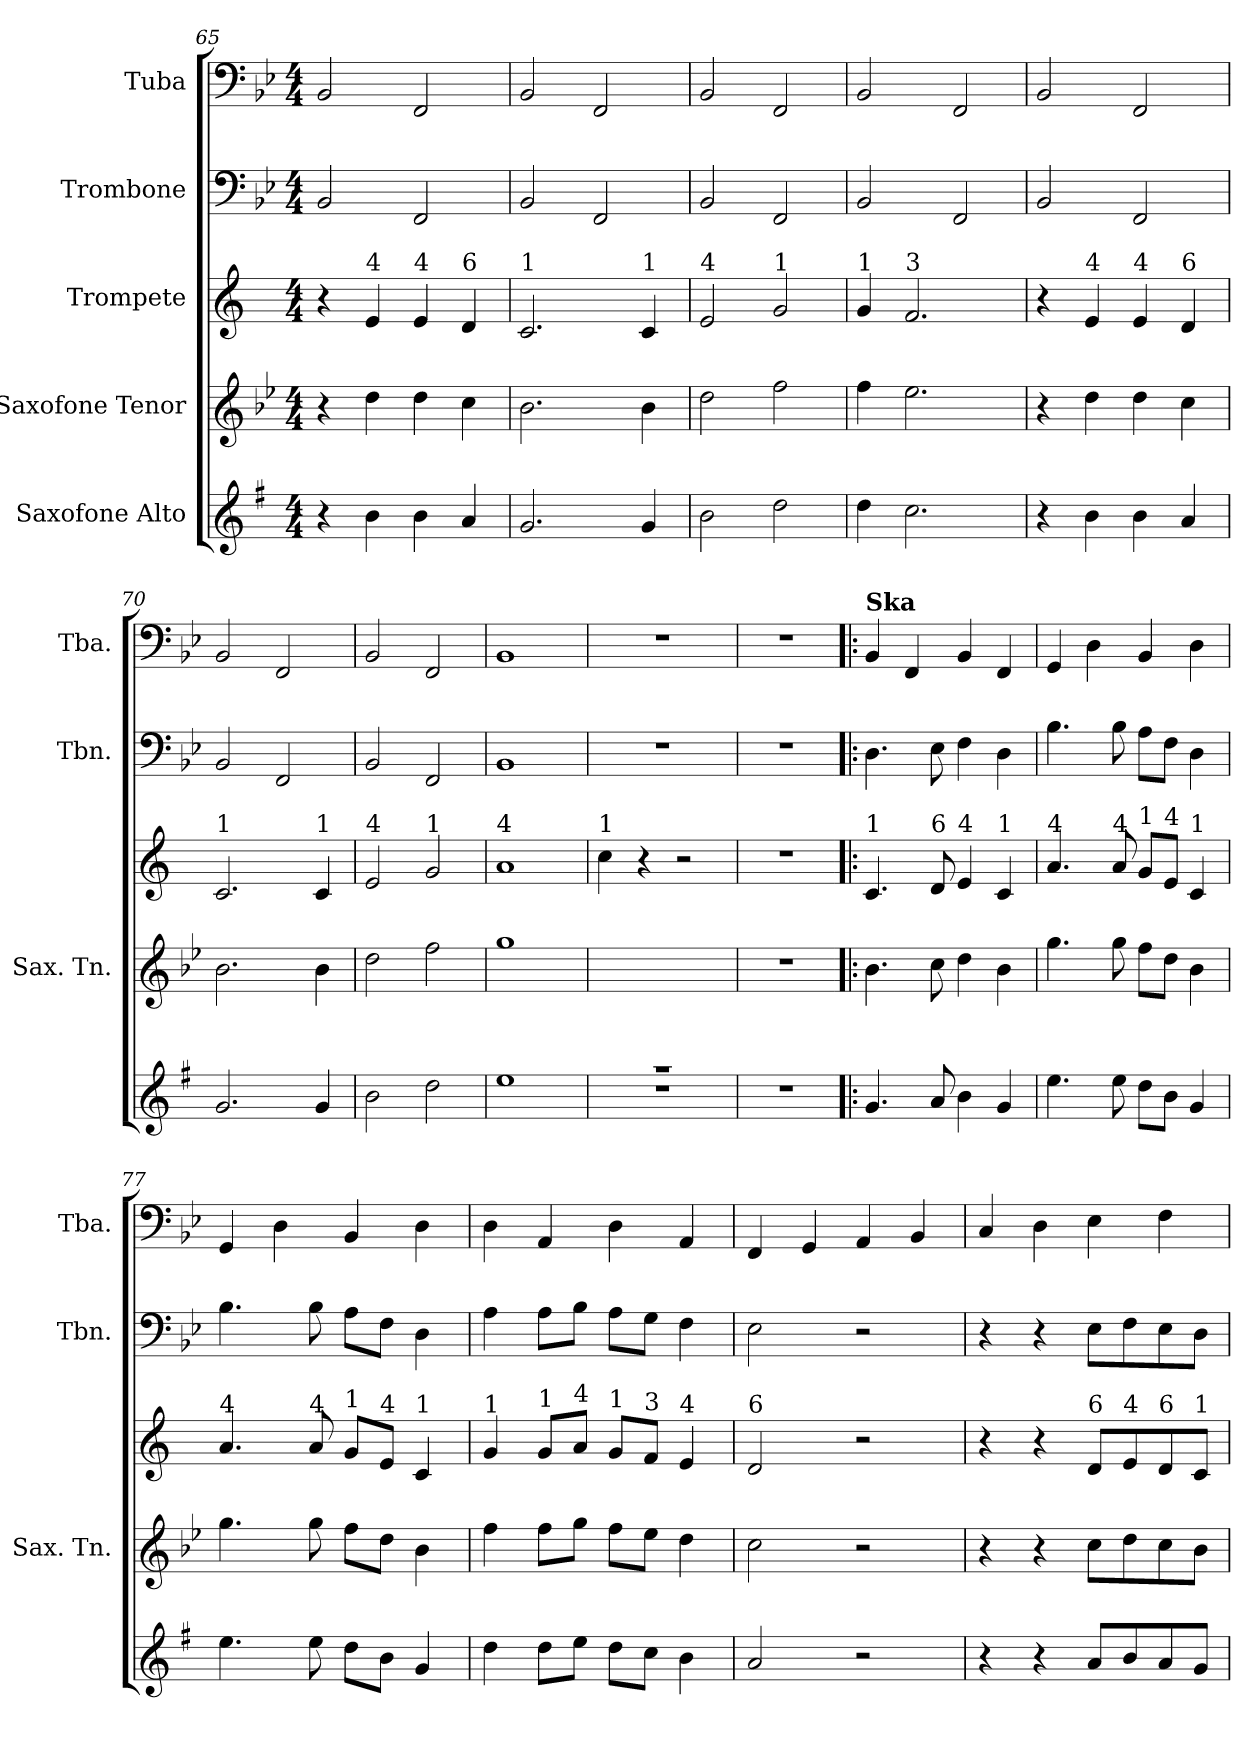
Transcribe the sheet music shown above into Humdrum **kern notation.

**kern	**kern	**kern	**kern	**kern
*part5	*part4	*part3	*part2	*part1
*staff5	*staff4	*staff3	*staff2	*staff1
*I"Saxofone Alto	*I"Saxofone Tenor	*I"Trompete	*I"Trombone	*I"Tuba
*	*I'Sax. Tn.	*	*I'Tbn.	*I'Tba.
*clefG2	*clefG2	*clefG2	*clefF4	*clefF4
*ITrd5c9	*ITrd8c14	*ITrd1c2	*	*
*k[b-e-]	*k[b-e-]	*k[b-e-]	*k[b-e-]	*k[b-e-]
*M4/4	*M4/4	*M4/4	*M4/4	*M4/4
=65	=65	=65	=65	=65
4r	4r	4r	2BB-/	2BB-/
!	!	!LO:TX:a:t=4	!	!
4d\	4d\	4d/	.	.
!	!	!LO:TX:a:t=4	!	!
4d\	4d\	4d/	2FF/	2FF/
!	!	!LO:TX:a:t=6	!	!
4c/	4c\	4c/	.	.
=66	=66	=66	=66	=66
!	!	!LO:TX:a:t=1	!	!
2.B-/	2.B-\	2.B-/	2BB-/	2BB-/
.	.	.	2FF/	2FF/
!	!	!LO:TX:a:t=1	!	!
4B-/	4B-\	4B-/	.	.
!!LO:PB:g=z
=67	=67	=67	=67	=67
!	!	!LO:TX:a:t=4	!	!
2d\	2d\	2d/	2BB-/	2BB-/
!	!	!LO:TX:a:t=1	!	!
2f\	2f\	2f/	2FF/	2FF/
=68	=68	=68	=68	=68
!	!	!LO:TX:a:t=1	!	!
4f\	4f\	4f/	2BB-/	2BB-/
!	!	!LO:TX:a:t=3	!	!
2.e-\	2.e-\	2.e-/	.	.
.	.	.	2FF/	2FF/
=69	=69	=69	=69	=69
4r	4r	4r	2BB-/	2BB-/
!	!	!LO:TX:a:t=4	!	!
4d\	4d\	4d/	.	.
!	!	!LO:TX:a:t=4	!	!
4d\	4d\	4d/	2FF/	2FF/
!	!	!LO:TX:a:t=6	!	!
4c/	4c\	4c/	.	.
=70	=70	=70	=70	=70
!	!	!LO:TX:a:t=1	!	!
2.B-/	2.B-\	2.B-/	2BB-/	2BB-/
.	.	.	2FF/	2FF/
!	!	!LO:TX:a:t=1	!	!
4B-/	4B-\	4B-/	.	.
=71	=71	=71	=71	=71
!	!	!LO:TX:a:t=4	!	!
2d\	2d\	2d/	2BB-/	2BB-/
!	!	!LO:TX:a:t=1	!	!
2f\	2f\	2f/	2FF/	2FF/
=72	=72	=72	=72	=72
!	!	!LO:TX:a:t=4	!	!
1g	1g	1g	1BB-	1BB-
=73	=73	=73	=73	=73
!	!	!LO:TX:a:t=1	!	!
1r	1rEE	4b-\	1r	1r
.	.	4r	.	.
.	.	2r	.	.
=74	=74	=74	=74	=74
1r	1r	1r	1r	1r
!!LO:LB:g=z
=75!|:	=75!|:	=75!|:	=75!|:	=75!|:
!!LO:REH:place=s1:a:B:fs=14:t=Guns of Navarone
!!LO:REH:place=s1:a:t=chá chá"
!!LO:REH:place=s1:a:t=cansei de tomar café
!!LO:REH:place=s1:a:t=chá
!!LO:REH:place=s1:a:t="cansei de tomar café
!!LO:REH:place=s1:a:B:fs=14:t=Virada da Caixa
*	*	*	*	*MM140
!	!	!	!	!LO:TX:a:B:t=Ska
!	!	!LO:TX:a:t=1	!	!
4.B-/	4.B-\	4.B-/	4.D\	4BB-/
.	.	.	.	4FF/
!	!	!LO:TX:a:t=6	!	!
8c/	8c\	8c/	8E-\	.
!	!	!LO:TX:a:t=4	!	!
4d\	4d\	4d/	4F\	4BB-/
!	!	!LO:TX:a:t=1	!	!
4B-/	4B-\	4B-/	4D\	4FF/
=76	=76	=76	=76	=76
!	!	!LO:TX:a:t=4	!	!
4.g\	4.g\	4.g/	4.B-\	4GG/
.	.	.	.	4D\
!	!	!LO:TX:a:t=4	!	!
8g\	8g\	8g/	8B-\	.
!	!	!LO:TX:a:t=1	!	!
8f\L	8f\L	8f/L	8A\L	4BB-/
!	!	!LO:TX:a:t=4	!	!
8d\J	8d\J	8d/J	8F\J	.
!	!	!LO:TX:a:t=1	!	!
4B-/	4B-\	4B-/	4D\	4D\
=77	=77	=77	=77	=77
!	!	!LO:TX:a:t=4	!	!
4.g\	4.g\	4.g/	4.B-\	4GG/
.	.	.	.	4D\
!	!	!LO:TX:a:t=4	!	!
8g\	8g\	8g/	8B-\	.
!	!	!LO:TX:a:t=1	!	!
8f\L	8f\L	8f/L	8A\L	4BB-/
!	!	!LO:TX:a:t=4	!	!
8d\J	8d\J	8d/J	8F\J	.
!	!	!LO:TX:a:t=1	!	!
4B-/	4B-\	4B-/	4D\	4D\
=78	=78	=78	=78	=78
!	!	!LO:TX:a:t=1	!	!
4f\	4f\	4f/	4A\	4D\
!	!	!LO:TX:a:t=1	!	!
8f\L	8f\L	8f/L	8A\L	4AA/
!	!	!LO:TX:a:t=4	!	!
8g\J	8g\J	8g/J	8B-\J	.
!	!	!LO:TX:a:t=1	!	!
8f\L	8f\L	8f/L	8A\L	4D\
!	!	!LO:TX:a:t=3	!	!
8e-\J	8e-\J	8e-/J	8G\J	.
!	!	!LO:TX:a:t=4	!	!
4d\	4d\	4d/	4F\	4AA/
=79	=79	=79	=79	=79
!	!	!LO:TX:a:t=6	!	!
2c/	2c\	2c/	2E-\	4FF/
.	.	.	.	4GG/
2r	2r	2r	2r	4AA/
.	.	.	.	4BB-/
=80	=80	=80	=80	=80
4r	4r	4r	4r	4C/
4r	4r	4r	4r	4D\
!	!	!LO:TX:a:t=6	!	!
8c/L	8c\L	8c/L	8E-\L	4E-\
!	!	!LO:TX:a:t=4	!	!
8d/	8d\	8d/	8F\	.
!	!	!LO:TX:a:t=6	!	!
8c/	8c\	8c/	8E-\	4F\
!	!	!LO:TX:a:t=1	!	!
8B-/J	8B-\J	8B-/J	8D\J	.
=	=	=	=	=
*-	*-	*-	*-	*-
